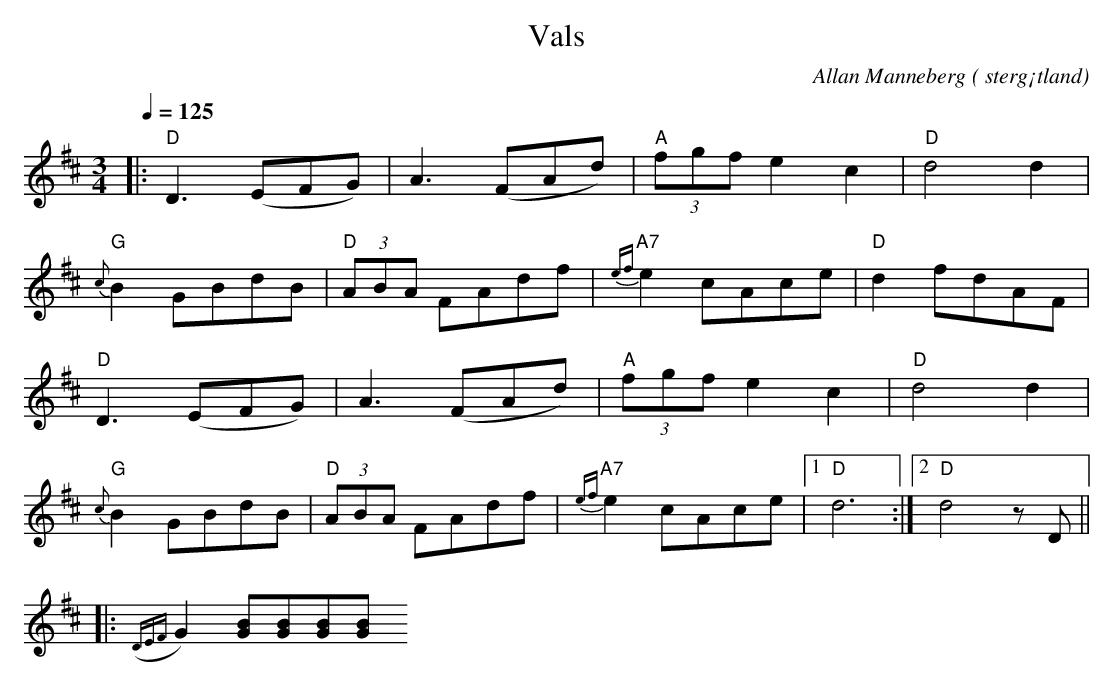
X:1
T:Vals
O: sterg¡tland
C:Allan Manneberg
Q:1/4=125
M: 3/4
L: 1/8
K: D
|: "D"D3(EFG) | A3(FAd) |"A" (3fgf e2 c2|"D" d4 d2|
"G" {c}B2 GBdB| "D" (3ABA FAdf | "A7" {ef}e2 cAce|"D" d2 fdAF|
"D"D3(EFG) | A3(FAd) |"A" (3fgf e2 c2|"D" d4 d2|
"G" {c}B2 GBdB| "D" (3ABA FAdf | "A7" {ef}e2 cAce|1"D" d6 :|2 "D" d4 z D||
|:({DEF}G2) [GB][GB][GB][GB]
